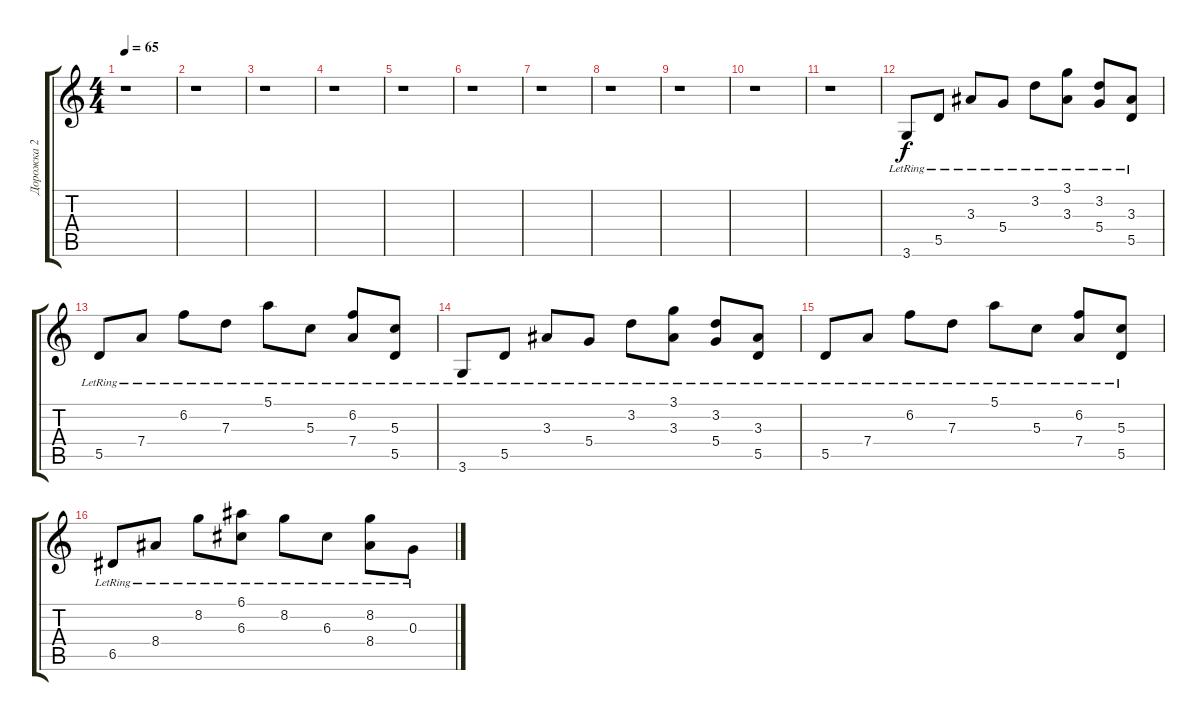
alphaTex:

\track ("Дорожка 2" "Дорожка 2") {instrument acousticguitarnylon}
\staff {score tabs}
\tuning (E4 B3 G3 D3 A2 E2) {hide}
\ts (4 4)
\tempo 65
\clef g2
\ks c
r.1{dy f instrument acousticguitarnylon} |
r.1 |
r.1 |
r.1 |
r.1 |
r.1 |
r.1 |
r.1 |
r.1 |
r.1 |
r.1 |
3.6{lr}.8 5.5{lr}.8 3.3{lr}.8 5.4{lr}.8 3.2{lr}.8 (3.1{lr} 3.3{lr}).8 (3.2{lr} 5.4{lr}).8 (3.3{lr} 5.5{lr}).8 |
5.5{lr}.8 7.4{lr}.8 6.2{lr}.8 7.3{lr}.8 5.1{lr}.8 5.3{lr}.8 (6.2{lr} 7.4{lr}).8 (5.3{lr} 5.5{lr}).8 |
3.6{lr}.8 5.5{lr}.8 3.3{lr}.8 5.4{lr}.8 3.2{lr}.8 (3.1{lr} 3.3{lr}).8 (3.2{lr} 5.4{lr}).8 (3.3{lr} 5.5{lr}).8 |
5.5{lr}.8 7.4{lr}.8 6.2{lr}.8 7.3{lr}.8 5.1{lr}.8 5.3{lr}.8 (6.2{lr} 7.4{lr}).8 (5.3{lr} 5.5{lr}).8 |
6.5{lr}.8 8.4{lr}.8 8.2{lr}.8 (6.1{lr} 6.3{lr}).8 8.2{lr}.8 6.3{lr}.8 (8.2{lr} 8.4{lr}).8 0.3{lr}.8
